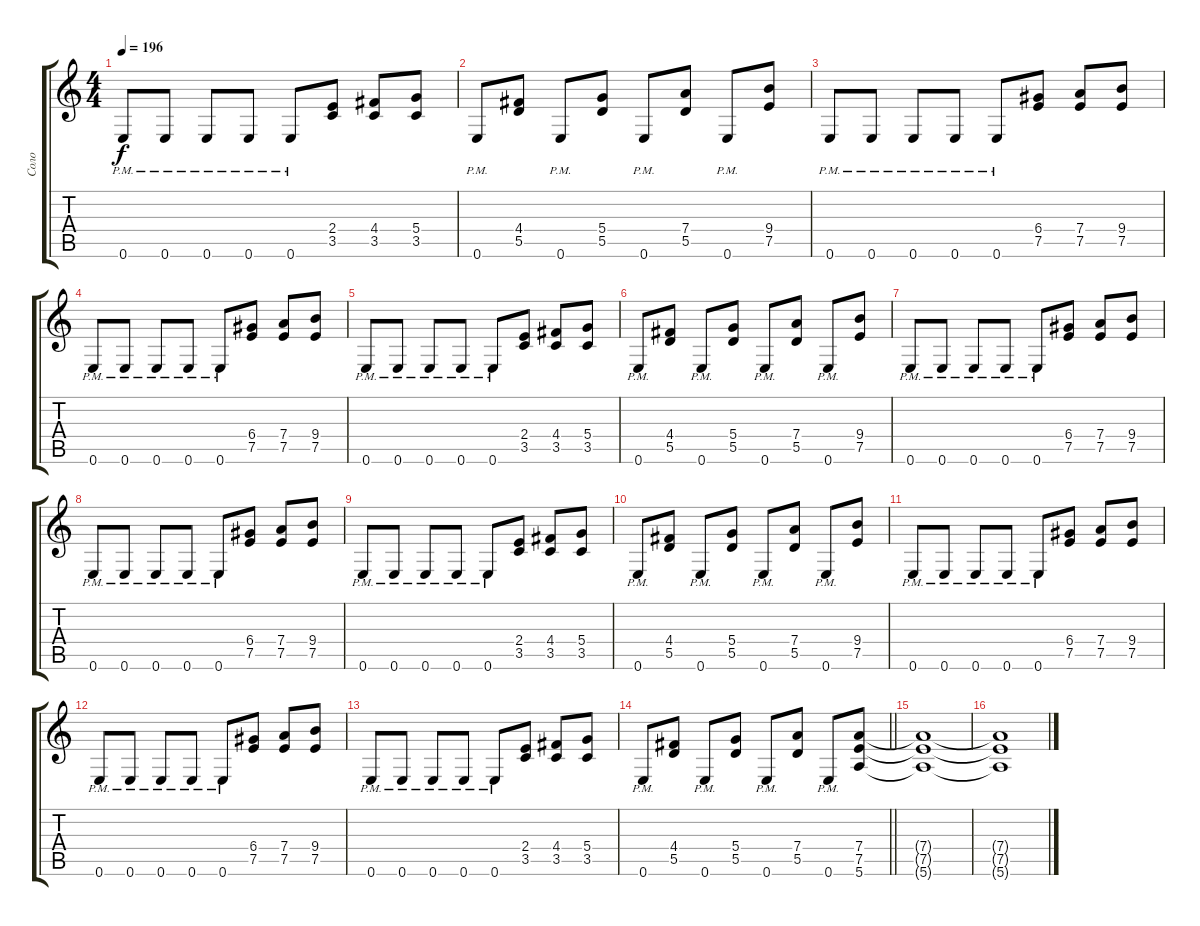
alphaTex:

\track ("Соло" "Соло") {instrument distortionguitar}
\staff {score tabs}
\tuning (E4 B3 G3 D3 A2 E2) {hide}
\ts (4 4)
\tempo 196
\clef g2
\ks c
0.6{pm}.8{dy f} 0.6{pm}.8 0.6{pm}.8 0.6{pm}.8 0.6{pm}.8 (2.4 3.5).8 (4.4 3.5).8 (5.4 3.5).8 |
0.6{pm}.8 (4.4 5.5).8 0.6{pm}.8 (5.4 5.5).8 0.6{pm}.8 (7.4 5.5).8 0.6{pm}.8 (9.4 7.5).8 |
0.6{pm}.8 0.6{pm}.8 0.6{pm}.8 0.6{pm}.8 0.6{pm}.8 (6.4 7.5).8 (7.4 7.5).8 (9.4 7.5).8 |
0.6{pm}.8 0.6{pm}.8 0.6{pm}.8 0.6{pm}.8 0.6{pm}.8 (6.4 7.5).8 (7.4 7.5).8 (9.4 7.5).8 |
0.6{pm}.8 0.6{pm}.8 0.6{pm}.8 0.6{pm}.8 0.6{pm}.8 (2.4 3.5).8 (4.4 3.5).8 (5.4 3.5).8 |
0.6{pm}.8 (4.4 5.5).8 0.6{pm}.8 (5.4 5.5).8 0.6{pm}.8 (7.4 5.5).8 0.6{pm}.8 (9.4 7.5).8 |
0.6{pm}.8 0.6{pm}.8 0.6{pm}.8 0.6{pm}.8 0.6{pm}.8 (6.4 7.5).8 (7.4 7.5).8 (9.4 7.5).8 |
0.6{pm}.8 0.6{pm}.8 0.6{pm}.8 0.6{pm}.8 0.6{pm}.8 (6.4 7.5).8 (7.4 7.5).8 (9.4 7.5).8 |
0.6{pm}.8 0.6{pm}.8 0.6{pm}.8 0.6{pm}.8 0.6{pm}.8 (2.4 3.5).8 (4.4 3.5).8 (5.4 3.5).8 |
0.6{pm}.8 (4.4 5.5).8 0.6{pm}.8 (5.4 5.5).8 0.6{pm}.8 (7.4 5.5).8 0.6{pm}.8 (9.4 7.5).8 |
0.6{pm}.8 0.6{pm}.8 0.6{pm}.8 0.6{pm}.8 0.6{pm}.8 (6.4 7.5).8 (7.4 7.5).8 (9.4 7.5).8 |
0.6{pm}.8 0.6{pm}.8 0.6{pm}.8 0.6{pm}.8 0.6{pm}.8 (6.4 7.5).8 (7.4 7.5).8 (9.4 7.5).8 |
0.6{pm}.8 0.6{pm}.8 0.6{pm}.8 0.6{pm}.8 0.6{pm}.8 (2.4 3.5).8 (4.4 3.5).8 (5.4 3.5).8 |
\barLineRight lightlight
0.6{pm}.8 (4.4 5.5).8 0.6{pm}.8 (5.4 5.5).8 0.6{pm}.8 (7.4 5.5).8 0.6{pm}.8 (7.4 7.5 5.6).8 |
(7.4{t} 7.5{t} 5.6{t}).1 |
(7.4{t} 7.5{t} 5.6{t}).1
